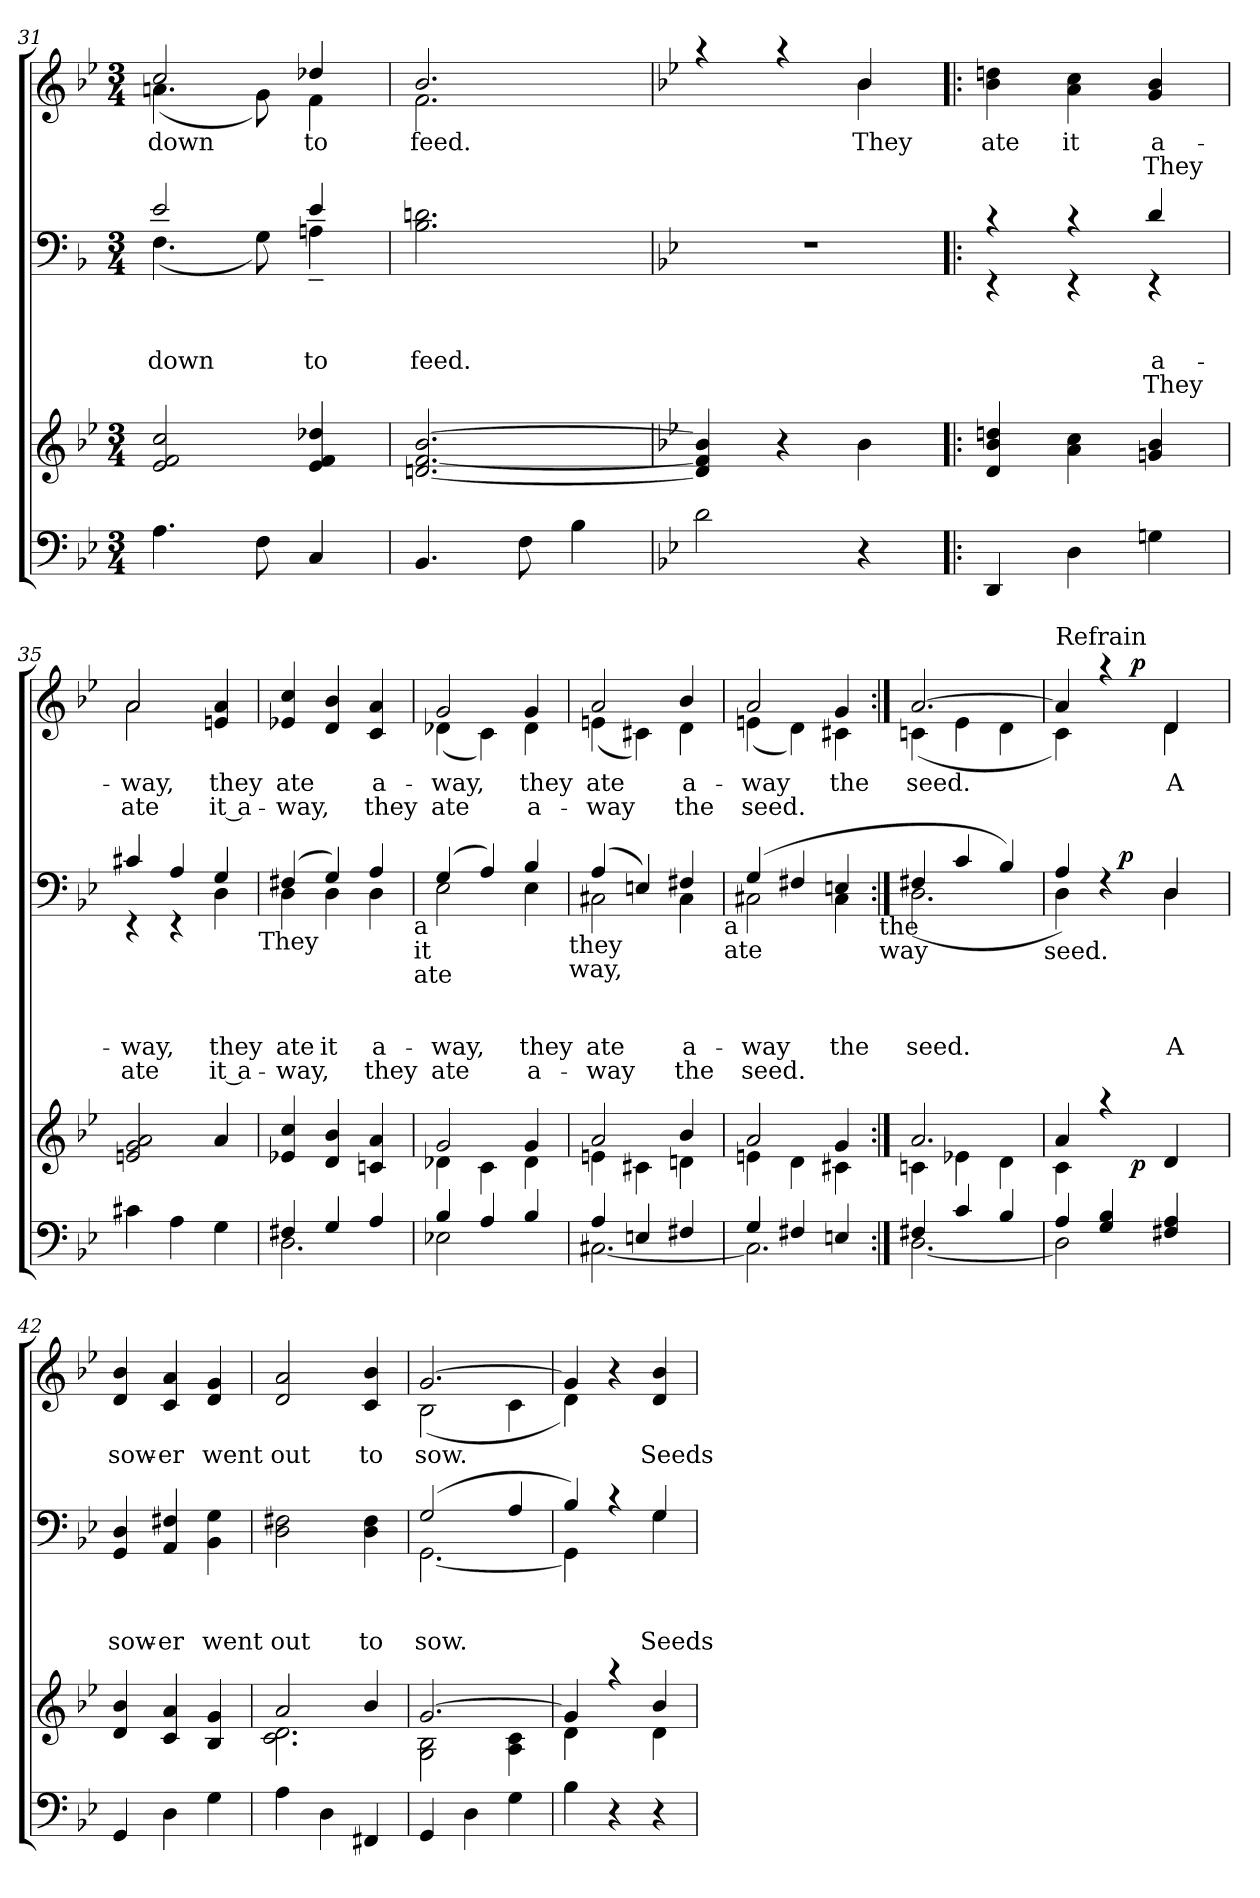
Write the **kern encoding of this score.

**kern	**kern	**dynam	**kern	**text	**text	**text	**text	**dynam	**kern	**text	**text	**dynam
*part4	*part3	*part3	*part2	*part2	*part2	*part2	*part2	*part2	*part1	*part1	*part1	*part1
*staff4	*staff3	*staff3	*staff2	*staff2	*staff2	*staff2	*staff2	*staff2	*staff1	*staff1	*staff1	*staff1
*clefF4	*clefG2	*	*clefF4	*	*	*	*	*	*clefG2	*	*	*
*k[b-e-]	*k[b-e-]	*	*k[b-]	*	*	*	*	*	*k[b-e-]	*	*	*
*B-:	*B-:	*	*F:	*	*	*	*	*	*B-:	*	*	*
*M3/4	*M3/4	*	*M3/4	*	*	*	*	*	*M3/4	*	*	*
=31	=31	=31	=31	=31	=31	=31	=31	=31	=31	=31	=31	=31
!	!	!	!	!	!	!LO:LY:a	!	!	!	!LO:LY:b	!	!
*	*	*	*^	*	*	*	*	*	*^	*	*	*
4.A\	2e-/ 2f/ 2cc/	.	2e/	(<4.F\	.	.	down	.	.	2cc/	(<4.an\	down	.	.
8F\	.	.	.	8G\)	.	.	.	.	.	.	8g\)	.	.	.
!	!	!	!	!	!	!	!LO:LY:a	!	!	!	!	!LO:LY:b	!	!
4C/	4e-/ 4f/ 4dd-X/	.	4e/	4An~<\	.	.	to	.	.	4dd-X/	4f\	to	.	.
=32	=32	=32	=32	=32	=32	=32	=32	=32	=32	=32	=32	=32	=32	=32
!	!	!	!	!	!	!	!LO:LY:a	!	!	!	!	!LO:LY:b	!	!
*	*	*	*v	*v	*	*	*	*	*	*	*	*	*	*
4.BB-/	[>2.dn/ [>2.f/ [>2.b-/	.	2.B-\ 2.dn\	.	.	feed.	.	.	2.b-/	2.f\	feed.	.	.
8F\	.	.	.	.	.	.	.	.	.	.	.	.	.
4B-\	.	.	.	.	.	.	.	.	.	.	.	.	.
!!LO:PB:g=z	!!
=33	=33	=33	=33	=33	=33	=33	=33	=33	=33	=33	=33	=33	=33
*	*	*	*k[b-e-]	*	*	*	*	*	*	*	*	*	*
*	*	*	*B-:	*	*	*	*	*	*	*	*	*	*
!	!	!	!LO:N:vis=1	!	!	!	!	!	!	!	!	!	!
2d\	4dn/] 4f/] 4b-/]	.	2.r	.	.	.	.	.	4raa	2ryy	.	.	.
.	4r	.	.	.	.	.	.	.	4raa	.	.	.	.
!	!	!	!	!	!	!	!	!	!	!	!LO:LY:b	!	!
4r	4b-\	.	.	.	.	.	.	.	4b-/	4b-\	They	.	.
=34!|:	=34!|:	=34!|:	=34!|:	=34!|:	=34!|:	=34!|:	=34!|:	=34!|:	=34!|:	=34!|:	=34!|:	=34!|:	=34!|:
*	*	*	*^	*	*	*	*	*	*	*	*	*	*
!	!	!	!	!	!	!	!	!	!	!	!	!LO:LY:b	!	!
*	*	*	*	*	*	*	*	*	*	*v	*v	*	*	*
4DD/	4d/ 4b-/ 4ddn/	.	4rc	4rEE	.	.	.	.	.	4b-\ 4ddn\	ate	.	.
!	!	!	!	!	!	!	!	!	!	!	!LO:LY:b	!	!
4D\	4a\ 4cc\	.	4rc	4rEE	.	.	.	.	.	4a\ 4cc\	it	.	.
!	!	!	!	!	!	!	!LO:LY:a	!LO:LY:a	!	!	!LO:LY:b	!LO:LY:b	!
4Gn\	4gn/ 4b-/	.	4d/	4rEE	.	.	a-	They	.	4g/ 4b-/	a-	They	.
=35	=35	=35	=35	=35	=35	=35	=35	=35	=35	=35	=35	=35	=35
!	!	!	!	!	!	!	!LO:LY:a	!LO:LY:a	!	!	!LO:LY:b	!LO:LY:b	!
*	*	*	*	*	*	*	*	*	*	*^	*	*	*
4c#X\	2en/ 2g/ 2a/	.	4c#X/	4rEE	.	.	-way,	ate	.	2a/	2a\	-way,	ate	.
4A\	.	.	4A/	4rEE	.	.	.	.	.	.	.	.	.	.
!	!	!	!	!	!	!	!LO:LY:a	!LO:LY:a	!	!	!	!LO:LY:b	!LO:LY:b	!
4G\	4a/	.	4G/	4D\	.	.	they	it a-	.	4en/ 4a/	4ryy	they	it a-	.
!	!	!	!	!LO:TX:b:t=They	!	!	!	!	!	!	!	!	!	!
=36	=36	=36	=36	=36	=36	=36	=36	=36	=36	=36	=36	=36	=36	=36
*^	*	*	*	*	*	*	*	*	*	*	*	*	*	*
!	!	!	!	!	!	!	!	!LO:LY:a	!LO:LY:a	!	!	!	!LO:LY:b	!LO:LY:b	!
*	*	*	*	*	*	*	*	*	*	*	*v	*v	*	*	*
4F#X/	2.D\	4e-X/ 4cc/	.	(4F#X/	4D\	.	.	ate	-way,	.	4e-X/ 4cc/	ate	-way,	.
!	!	!	!	!	!	!	!	!LO:LY:a	!	!	!	!	!	!
4G/	.	4d/ 4b-/	.	4G/)	4D\	.	.	it	.	.	4d/ 4b-/	.	.	.
!	!	!	!	!	!	!	!	!LO:LY:a	!LO:LY:a	!	!	!LO:LY:b	!LO:LY:b	!
4A/	.	4cn/ 4a/	.	4A/	4D\	.	.	a-	they	.	4c/ 4a/	a-	they	.
!	!	!	!	!	!LO:TX:b:t=a	!	!	!	!	!	!	!	!	!
!	!	!	!	!	!LO:TX:b:t=it	!	!	!	!	!	!	!	!	!
!	!	!	!	!	!LO:TX:b:t=ate	!	!	!	!	!	!	!	!	!
=37	=37	=37	=37	=37	=37	=37	=37	=37	=37	=37	=37	=37	=37	=37
*	*	*^	*	*	*	*	*	*	*	*	*	*	*	*
!	!	!	!	!	!	!	!	!	!LO:LY:a	!LO:LY:a	!	!	!LO:LY:b	!LO:LY:b	!
*	*	*	*	*	*	*	*	*	*	*	*	*^	*	*	*
4B-/	2E-X\	2g/	4d-X\	.	(4G/	2E-\	.	.	-way,	ate	.	2g/	(<4d-X\	-way,	ate	.
4A/	.	.	4c\	.	4A/)	.	.	.	.	.	.	.	4c\)	.	.	.
!	!	!	!	!	!	!	!	!	!LO:LY:a	!LO:LY:a	!	!	!	!LO:LY:b	!LO:LY:b	!
4B-/	4ryy	4g/	4d-\	.	4B-/	4E-\	.	.	they	a-	.	4g/	4d-\	they	a-	.
!	!	!	!	!	!	!LO:TX:b:t=they	!	!	!	!	!	!	!	!	!	!
!	!	!	!	!	!	!LO:TX:b:t=way,	!	!	!	!	!	!	!	!	!	!
=38	=38	=38	=38	=38	=38	=38	=38	=38	=38	=38	=38	=38	=38	=38	=38	=38
!	!	!	!	!	!	!	!	!	!LO:LY:a	!LO:LY:a	!	!	!	!LO:LY:b	!LO:LY:b	!
4A/	[<2.C#X\	2a/	4en\	.	(4A/	2C#X\	.	.	ate	-way	.	2a/	(<4en\	ate	-way	.
4En/	.	.	4c#X\	.	4En/)	.	.	.	.	.	.	.	4c#X\)	.	.	.
!	!	!	!	!	!	!	!	!	!LO:LY:a	!LO:LY:a	!	!	!	!LO:LY:b	!LO:LY:b	!
4F#X/	.	4b-/	4dn\	.	4F#X/	4C#\	.	.	a-	the	.	4b-/	4d\	a-	the	.
!	!	!	!	!	!	!LO:TX:b:t=a	!	!	!	!	!	!	!	!	!	!
!	!	!	!	!	!	!LO:TX:b:t=ate	!	!	!	!	!	!	!	!	!	!
=39	=39	=39	=39	=39	=39	=39	=39	=39	=39	=39	=39	=39	=39	=39	=39	=39
!	!	!	!	!	!	!	!	!	!LO:LY:a	!LO:LY:a	!	!	!	!LO:LY:b	!LO:LY:b	!
4G/	2.C#\]	2a/	4en\	.	(4G/	2C#X\	.	.	-way	seed.	.	2a/	(<4en\	-way	seed.	.
4F#X/	.	.	4d\	.	4F#X/	.	.	.	.	.	.	.	4d\)	.	.	.
!	!	!	!	!	!	!	!	!	!LO:LY:a	!	!	!	!	!LO:LY:b	!	!
4En/	.	4g/	4c#X\	.	4En/	4C#\	.	.	the	.	.	4g/	4c#X\	the	.	.
!	!	!	!	!	!	!LO:TX:b:t=the	!	!	!	!	!	!	!	!	!	!
!	!	!	!	!	!	!LO:TX:b:t=way	!	!	!	!	!	!	!	!	!	!
=40:|!	=40:|!	=40:|!	=40:|!	=40:|!	=40:|!	=40:|!	=40:|!	=40:|!	=40:|!	=40:|!	=40:|!	=40:|!	=40:|!	=40:|!	=40:|!	=40:|!
!	!	!	!	!	!	!	!	!	!LO:LY:a	!	!	!	!	!LO:LY:b	!	!
4F#X/	[<2.D\	2.a/	4cn\	.	4F#X/	(<2.D\	.	.	seed.	.	.	[<2.a/	(<4cn\	seed.	.	.
4c/	.	.	4e-X\	.	4c/	.	.	.	.	.	.	.	4e-\	.	.	.
4B-/	.	.	4d\	.	4B-/)	.	.	.	.	.	.	.	4d\	.	.	.
*	*	*	*	*	*v	*v	*	*	*	*	*	*	*	*	*	*
!	!	!	!	!	!LO:TX:b:t=seed.	!	!	!	!	!	!	!	!	!	!
!!LO:LB:g=z
=41	=41	=41	=41	=41	=41	=41	=41	=41	=41	=41	=41	=41	=41	=41	=41
*	*	*	*^	*	*^	*	*	*	*	*	*	*^	*	*	*
*	*	*	*	*	*	*	*^	*	*	*	*	*	*	*	*	*	*	*
!	!	!	!	!	!	!	!	!	!	!	!	!	!	!LO:TX:a:t=Refrain	!	!	!	!	!
4A/	2D\]	4a/	4c\	4ryy	.	4A/)	4D\	4ryy	.	.	.	.	.	4a/]	4c\)	4ryy	.	.	.
4G/ 4B-/	.	4raa	2ryy	16.ryy	.	4rE	4ryy	16ryy	.	.	.	.	.	4raa	4ryy	16.ryy	.	.	.
!	!	!	!	!	!	!	!	!	!	!	!	!	!LO:DY:a	!	!	!	!	!	!
.	.	.	.	.	.	.	.	4..ryy	.	.	.	.	p	.	.	.	.	.	.
!	!	!	!	!	!LO:DY:b	!	!	!	!	!	!	!	!	!	!	!	!	!	!LO:DY:a
.	.	.	.	4ryy	p	.	.	.	.	.	.	.	.	.	.	4ryy	.	.	p
!	!	!	!	!	!	!	!	!	!	!	!LO:LY:b	!	!	!	!	!	!LO:LY:b	!	!
4F#X/ 4A/	4ryy	4d/	.	.	.	4D/	4D\	.	.	.	A	.	.	4d/	4d\	.	A	.	.
.	.	.	.	8ryy	.	.	.	.	.	.	.	.	.	.	.	8ryy	.	.	.
.	.	.	.	32ryy	.	.	.	.	.	.	.	.	.	.	.	32ryy	.	.	.
=42	=42	=42	=42	=42	=42	=42	=42	=42	=42	=42	=42	=42	=42	=42	=42	=42	=42	=42	=42
!	!	!	!	!	!	!	!	!	!	!	!LO:LY:b	!	!	!	!	!	!LO:LY:b	!	!
*v	*v	*	*	*	*	*v	*v	*v	*	*	*	*	*	*v	*v	*v	*	*	*
*	*v	*v	*v	*	*	*	*	*	*	*	*	*	*	*
4GG/	4d/ 4b-/	.	4GG/ 4D/	.	.	sow-	.	.	4d/ 4b-/	sow-	.	.
!	!	!	!	!	!	!LO:LY:b	!	!	!	!LO:LY:b	!	!
4D\	4c/ 4a/	.	4AA/ 4F#X/	.	.	-er	.	.	4c/ 4a/	-er	.	.
!	!	!	!	!	!	!LO:LY:b	!	!	!	!LO:LY:b	!	!
4G\	4B-/ 4g/	.	4BB-\ 4G\	.	.	went	.	.	4d/ 4g/	went	.	.
=43	=43	=43	=43	=43	=43	=43	=43	=43	=43	=43	=43	=43
*	*^	*	*	*	*	*	*	*	*	*	*	*
!	!	!	!	!	!	!	!LO:LY:b	!	!	!	!LO:LY:b	!	!
4A\	2a/	2.c\ 2.d\	.	2D\ 2F#X\	.	.	out	.	.	2d/ 2a/	out	.	.
4D\	.	.	.	.	.	.	.	.	.	.	.	.	.
!	!	!	!	!	!	!	!LO:LY:b	!	!	!	!LO:LY:b	!	!
4FF#X/	4b-/	.	.	4D\ 4F#\	.	.	to	.	.	4c/ 4b-/	to	.	.
=44	=44	=44	=44	=44	=44	=44	=44	=44	=44	=44	=44	=44	=44
!	!	!	!	!	!	!	!LO:LY:b	!	!	!	!LO:LY:b	!	!
*	*	*	*	*^	*	*	*	*	*	*^	*	*	*
4GG/	[>2.g/	2G\ 2B-\	.	(2G/	[<2.GG\	.	.	sow.	.	.	[>2.g/	(<2B-\	sow.	.	.
4D\	.	.	.	.	.	.	.	.	.	.	.	.	.	.	.
4G\	.	4A\ 4c\	.	4A/	.	.	.	.	.	.	.	4c\	.	.	.
=45	=45	=45	=45	=45	=45	=45	=45	=45	=45	=45	=45	=45	=45	=45	=45
4B-\	4g/]	4d\	.	4B-/)	4GG\]	.	.	.	.	.	4g/]	4d\)	.	.	.
4r	4raa	4ryy	.	4rc	4ryy	.	.	.	.	.	4ra	2ryy	.	.	.
!	!	!	!	!	!	!	!	!LO:LY:b	!	!	!	!	!LO:LY:b	!	!
4r	4b-/	4d\	.	4G/	4G\	.	.	Seeds	.	.	4d/ 4b-/	.	Seeds	.	.
*	*v	*v	*	*	*	*	*	*	*	*	*v	*v	*	*	*
*	*	*	*v	*v	*	*	*	*	*	*	*	*	*
=	=	=	=	=	=	=	=	=	=	=	=	=
*-	*-	*-	*-	*-	*-	*-	*-	*-	*-	*-	*-	*-
